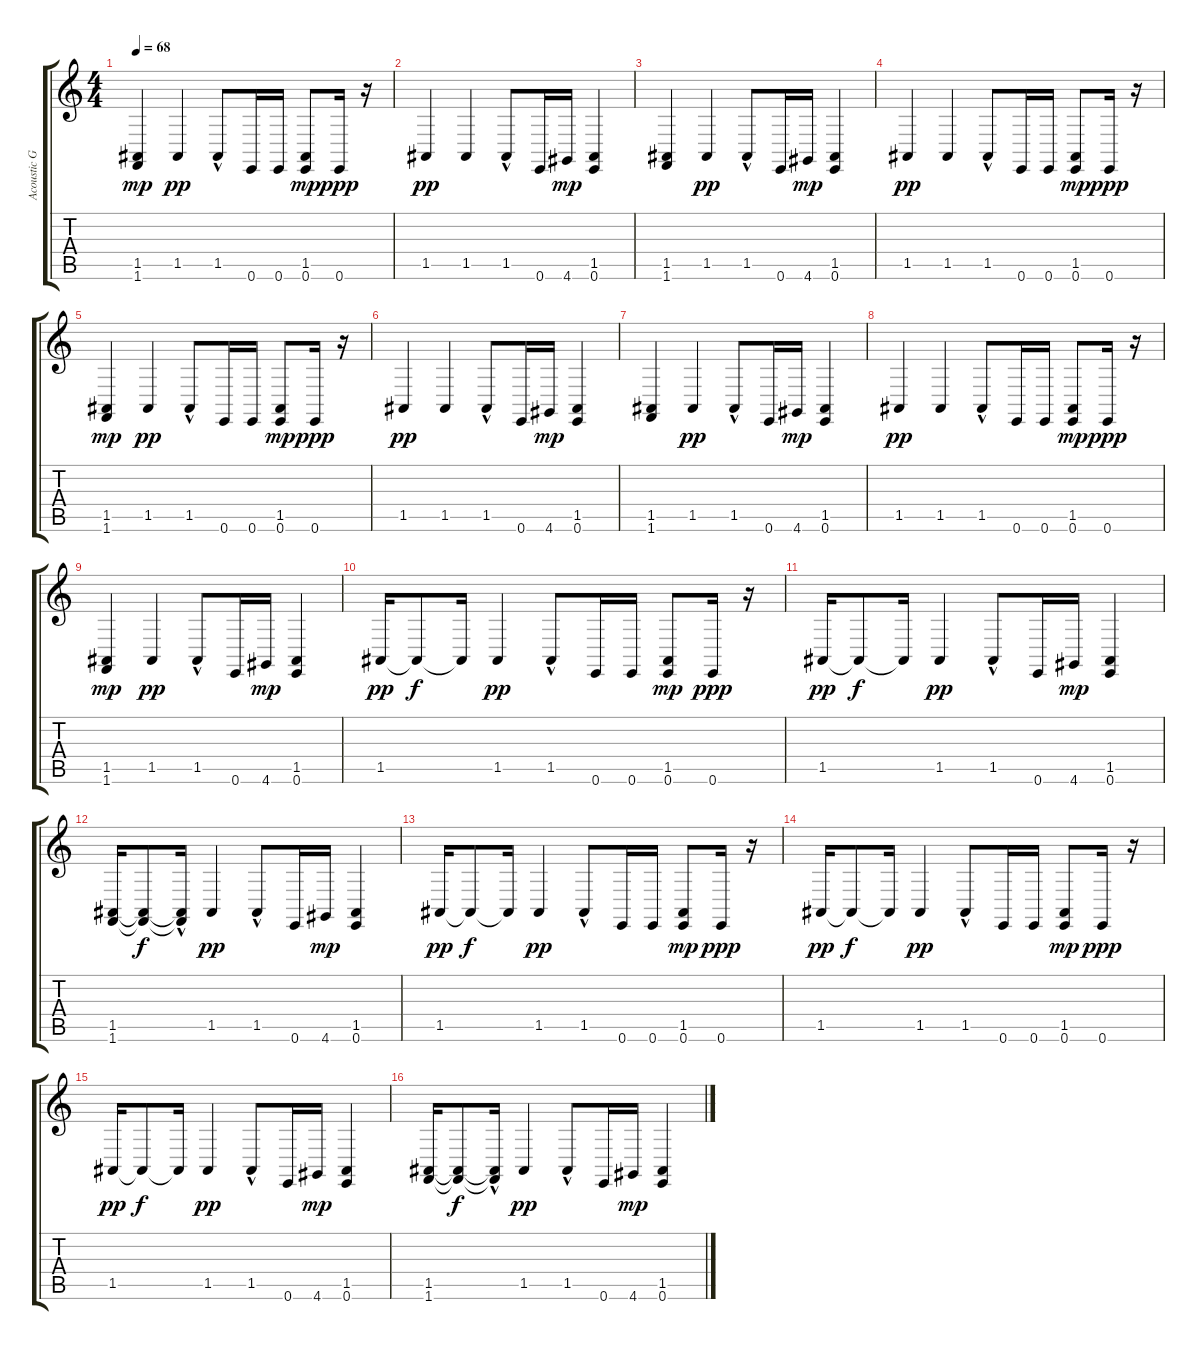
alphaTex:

\track ("Acoustic Grand Piano" "Acoustic G") {instrument acousticgrandpiano}
\staff {score tabs}
\tuning (E4 B3 G3 D3 A2 E2) {hide}
\ts (4 4)
\tempo 68
\clef g2
\ks c
(1.5 1.6).4{dy mp} 1.5.4{dy pp} 1.5{hac}.8 0.6.16 0.6.16 (1.5 0.6).8{dy mp} 0.6.16{dy ppp} r.16 |
1.5.4{dy pp} 1.5.4 1.5{hac}.8 0.6.16 4.6.16{dy mp} (1.5 0.6).4 |
(1.5 1.6).4 1.5.4{dy pp} 1.5{hac}.8 0.6.16 4.6.16{dy mp} (1.5 0.6).4 |
1.5.4{dy pp} 1.5.4 1.5{hac}.8 0.6.16 0.6.16 (1.5 0.6).8{dy mp} 0.6.16{dy ppp} r.16 |
(1.5 1.6).4{dy mp} 1.5.4{dy pp} 1.5{hac}.8 0.6.16 0.6.16 (1.5 0.6).8{dy mp} 0.6.16{dy ppp} r.16 |
1.5.4{dy pp} 1.5.4 1.5{hac}.8 0.6.16 4.6.16{dy mp} (1.5 0.6).4 |
(1.5 1.6).4 1.5.4{dy pp} 1.5{hac}.8 0.6.16 4.6.16{dy mp} (1.5 0.6).4 |
1.5.4{dy pp} 1.5.4 1.5{hac}.8 0.6.16 0.6.16 (1.5 0.6).8{dy mp} 0.6.16{dy ppp} r.16 |
(1.5 1.6).4{dy mp} 1.5.4{dy pp} 1.5{hac}.8 0.6.16 4.6.16{dy mp} (1.5 0.6).4 |
1.5.16{dy pp} 1.5{t}.8{dy f} 1.5{t}.16 1.5.4{dy pp} 1.5{hac}.8 0.6.16 0.6.16 (1.5 0.6).8{dy mp} 0.6.16{dy ppp} r.16 |
1.5.16{dy pp} 1.5{t}.8{dy f} 1.5{t}.16 1.5.4{dy pp} 1.5{hac}.8 0.6.16 4.6.16{dy mp} (1.5 0.6).4 |
(1.5 1.6).16 (1.5{t} 1.6{t}).8{dy f} (1.5{t} 1.6{hac t}).16 1.5.4{dy pp} 1.5{hac}.8 0.6.16 4.6.16{dy mp} (1.5 0.6).4 |
1.5.16{dy pp} 1.5{t}.8{dy f} 1.5{t}.16 1.5.4{dy pp} 1.5{hac}.8 0.6.16 0.6.16 (1.5 0.6).8{dy mp} 0.6.16{dy ppp} r.16 |
1.5.16{dy pp} 1.5{t}.8{dy f} 1.5{t}.16 1.5.4{dy pp} 1.5{hac}.8 0.6.16 0.6.16 (1.5 0.6).8{dy mp} 0.6.16{dy ppp} r.16 |
1.5.16{dy pp} 1.5{t}.8{dy f} 1.5{t}.16 1.5.4{dy pp} 1.5{hac}.8 0.6.16 4.6.16{dy mp} (1.5 0.6).4 |
(1.5 1.6).16 (1.5{t} 1.6{t}).8{dy f} (1.5{t} 1.6{hac t}).16 1.5.4{dy pp} 1.5{hac}.8 0.6.16 4.6.16{dy mp} (1.5 0.6).4
